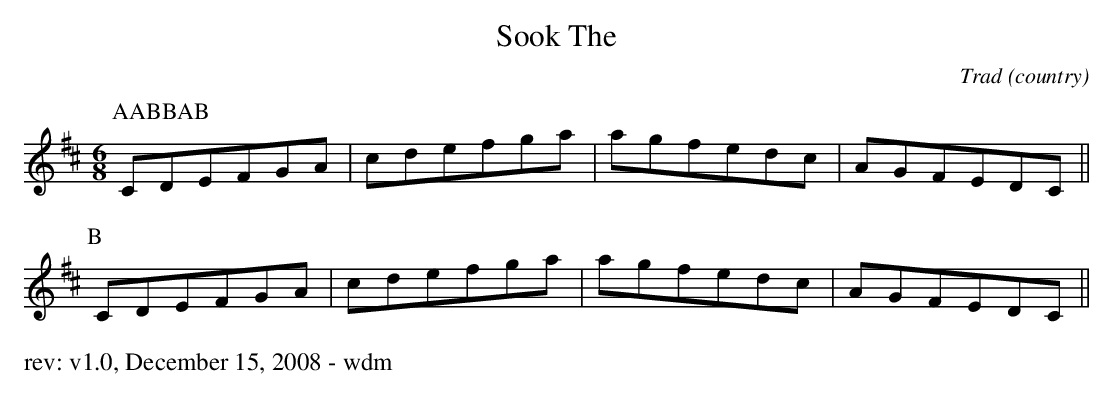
X:1
T: Sook The
O: Trad (country)
M: 6/8
K: Dmaj
P: AABBAB
P:A
CDEFGA|cdefga|agfedc|AGFEDC||
P:B
CDEFGA|cdefga|agfedc|AGFEDC||
